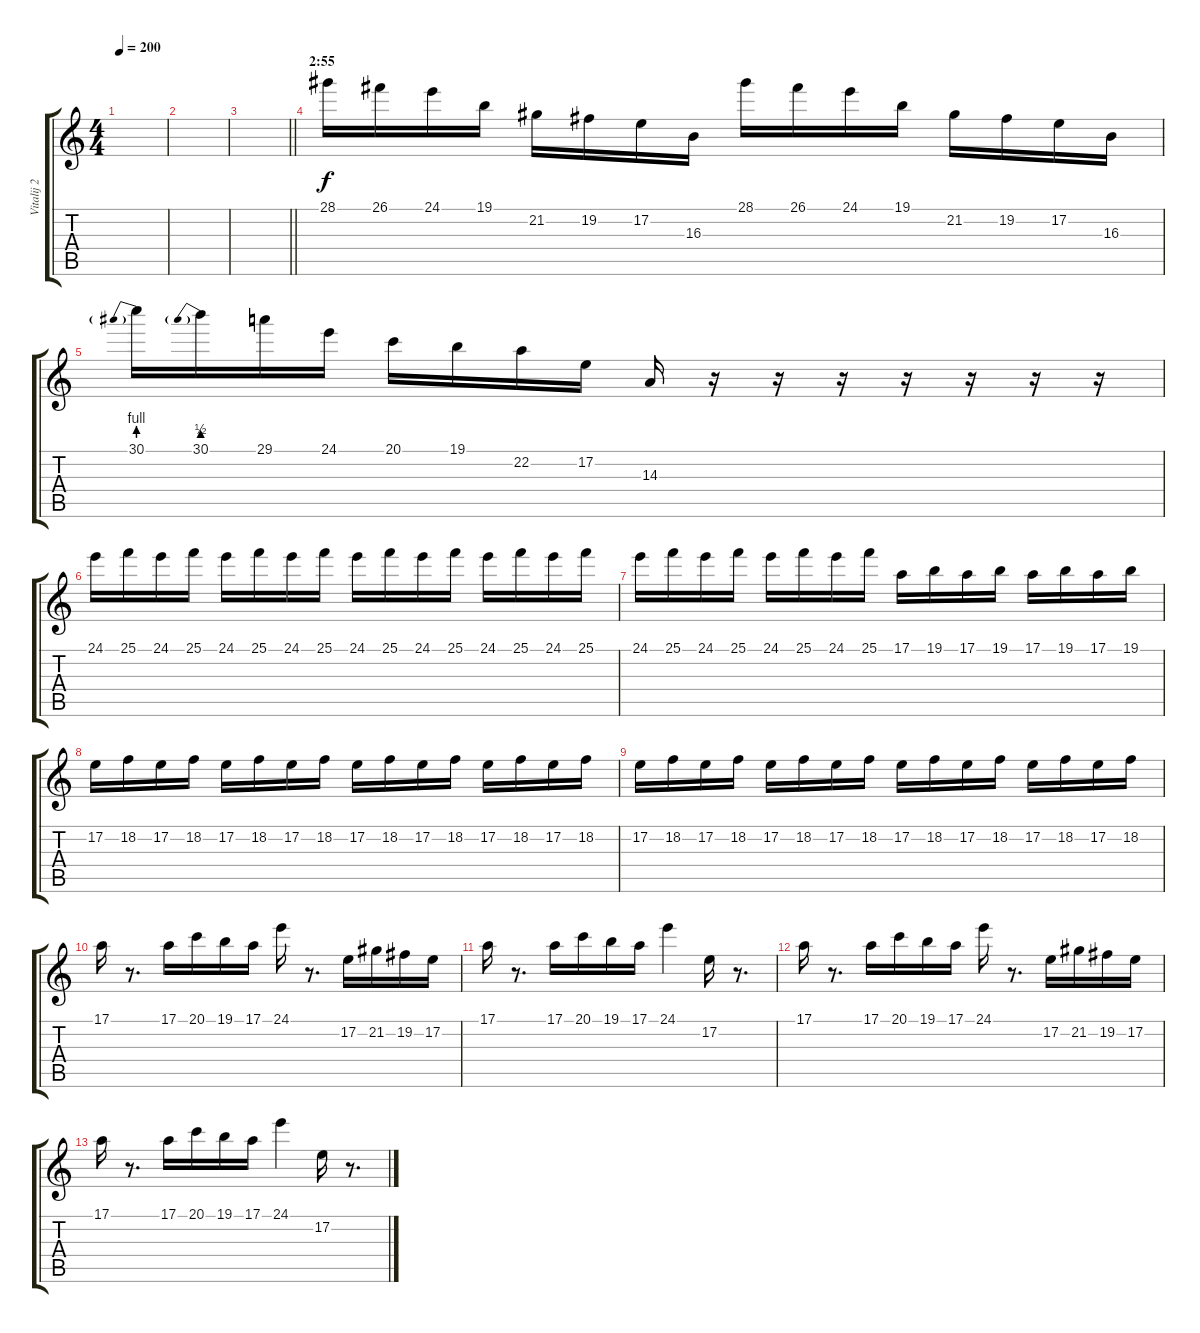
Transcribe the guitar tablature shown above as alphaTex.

\track ("Vitalij 2" "Vitalij 2") {instrument acousticgrandpiano}
\staff {score tabs}
\tuning (E4 B3 G3 D3 A2 E2) {hide}
\ts (4 4)
\tempo 200
\clef g2
\ks c
|
|
\barLineRight lightlight
|
\section ("" "2:55")
28.1.16{dy f instrument lead1square} 26.1.16 24.1.16 19.1.16 21.2.16 19.2.16 17.2.16 16.3.16 28.1.16 26.1.16 24.1.16 19.1.16 21.2.16 19.2.16 17.2.16 16.3.16 |
30.1{be (prebend 0 4 60 4)}.16 30.1{be (prebend 0 2 60 2)}.16 29.1.16 24.1.16 20.1.16 19.1.16 22.2.16 17.2.16 14.3.16 r.16 r.16 r.16 r.16 r.16 r.16 r.16 |
24.1.16 25.1.16 24.1.16 25.1.16 24.1.16 25.1.16 24.1.16 25.1.16 24.1.16 25.1.16 24.1.16 25.1.16 24.1.16 25.1.16 24.1.16 25.1.16 |
24.1.16 25.1.16 24.1.16 25.1.16 24.1.16 25.1.16 24.1.16 25.1.16 17.1.16 19.1.16 17.1.16 19.1.16 17.1.16 19.1.16 17.1.16 19.1.16 |
17.2.16 18.2.16 17.2.16 18.2.16 17.2.16 18.2.16 17.2.16 18.2.16 17.2.16 18.2.16 17.2.16 18.2.16 17.2.16 18.2.16 17.2.16 18.2.16 |
17.2.16 18.2.16 17.2.16 18.2.16 17.2.16 18.2.16 17.2.16 18.2.16 17.2.16 18.2.16 17.2.16 18.2.16 17.2.16 18.2.16 17.2.16 18.2.16 |
17.1.16 r.8{d} 17.1.16 20.1.16 19.1.16 17.1.16 24.1.16 r.8{d} 17.2.16 21.2.16 19.2.16 17.2.16 |
17.1.16 r.8{d} 17.1.16 20.1.16 19.1.16 17.1.16 24.1.4 17.2.16 r.8{d} |
17.1.16 r.8{d} 17.1.16 20.1.16 19.1.16 17.1.16 24.1.16 r.8{d} 17.2.16 21.2.16 19.2.16 17.2.16 |
17.1.16 r.8{d} 17.1.16 20.1.16 19.1.16 17.1.16 24.1.4 17.2.16 r.8{d}
